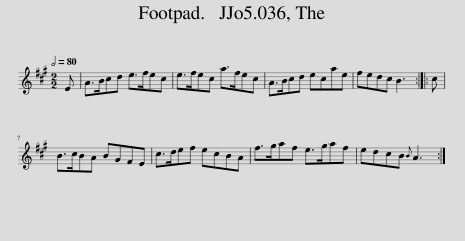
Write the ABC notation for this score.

X:1
L:1/8
Q:1/2=80
M:2/2
I:linebreak $
K:A
V:1 treble
V:1
 E | A>Bcd e>fec | e>fec a>fec | A>Bcd ecae | fedc B3 :: %5
 c |$ B>cBA BGFE | c>def ecBA | f>gaf e>gaf | edcB{B} A3 :| %10
